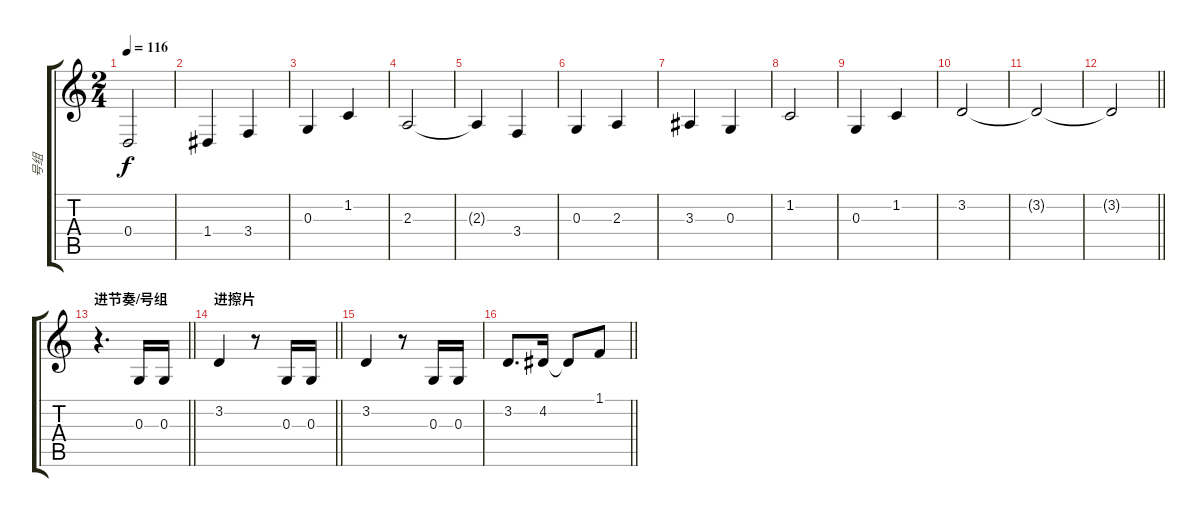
\track ("号组" "号组") {instrument trombone}
\staff {score tabs}
\tuning (E4 B3 G3 D3 A2 E2) {hide}
\ts (2 4)
\tempo 116
\clef g2
\ks c
0.4.2{dy f} |
1.4.4 3.4.4 |
0.3.4 1.2.4 |
2.3.2 |
2.3{t}.4 3.4.4 |
0.3.4 2.3.4 |
3.3.4 0.3.4 |
1.2.2 |
0.3.4 1.2.4 |
3.2.2 |
3.2{t}.2 |
\barLineRight lightlight
3.2{t}.2 |
\section ("" "进节奏/号组")
\barLineRight lightlight
r.4{d} 0.3.16 0.3.16 |
\section ("" "进擦片")
\barLineRight lightlight
3.2.4 r.8 0.3.16 0.3.16 |
3.2.4 r.8 0.3.16 0.3.16 |
\barLineRight lightlight
3.2.8{d} 4.2.16 4.2{t}.8 1.1.8
